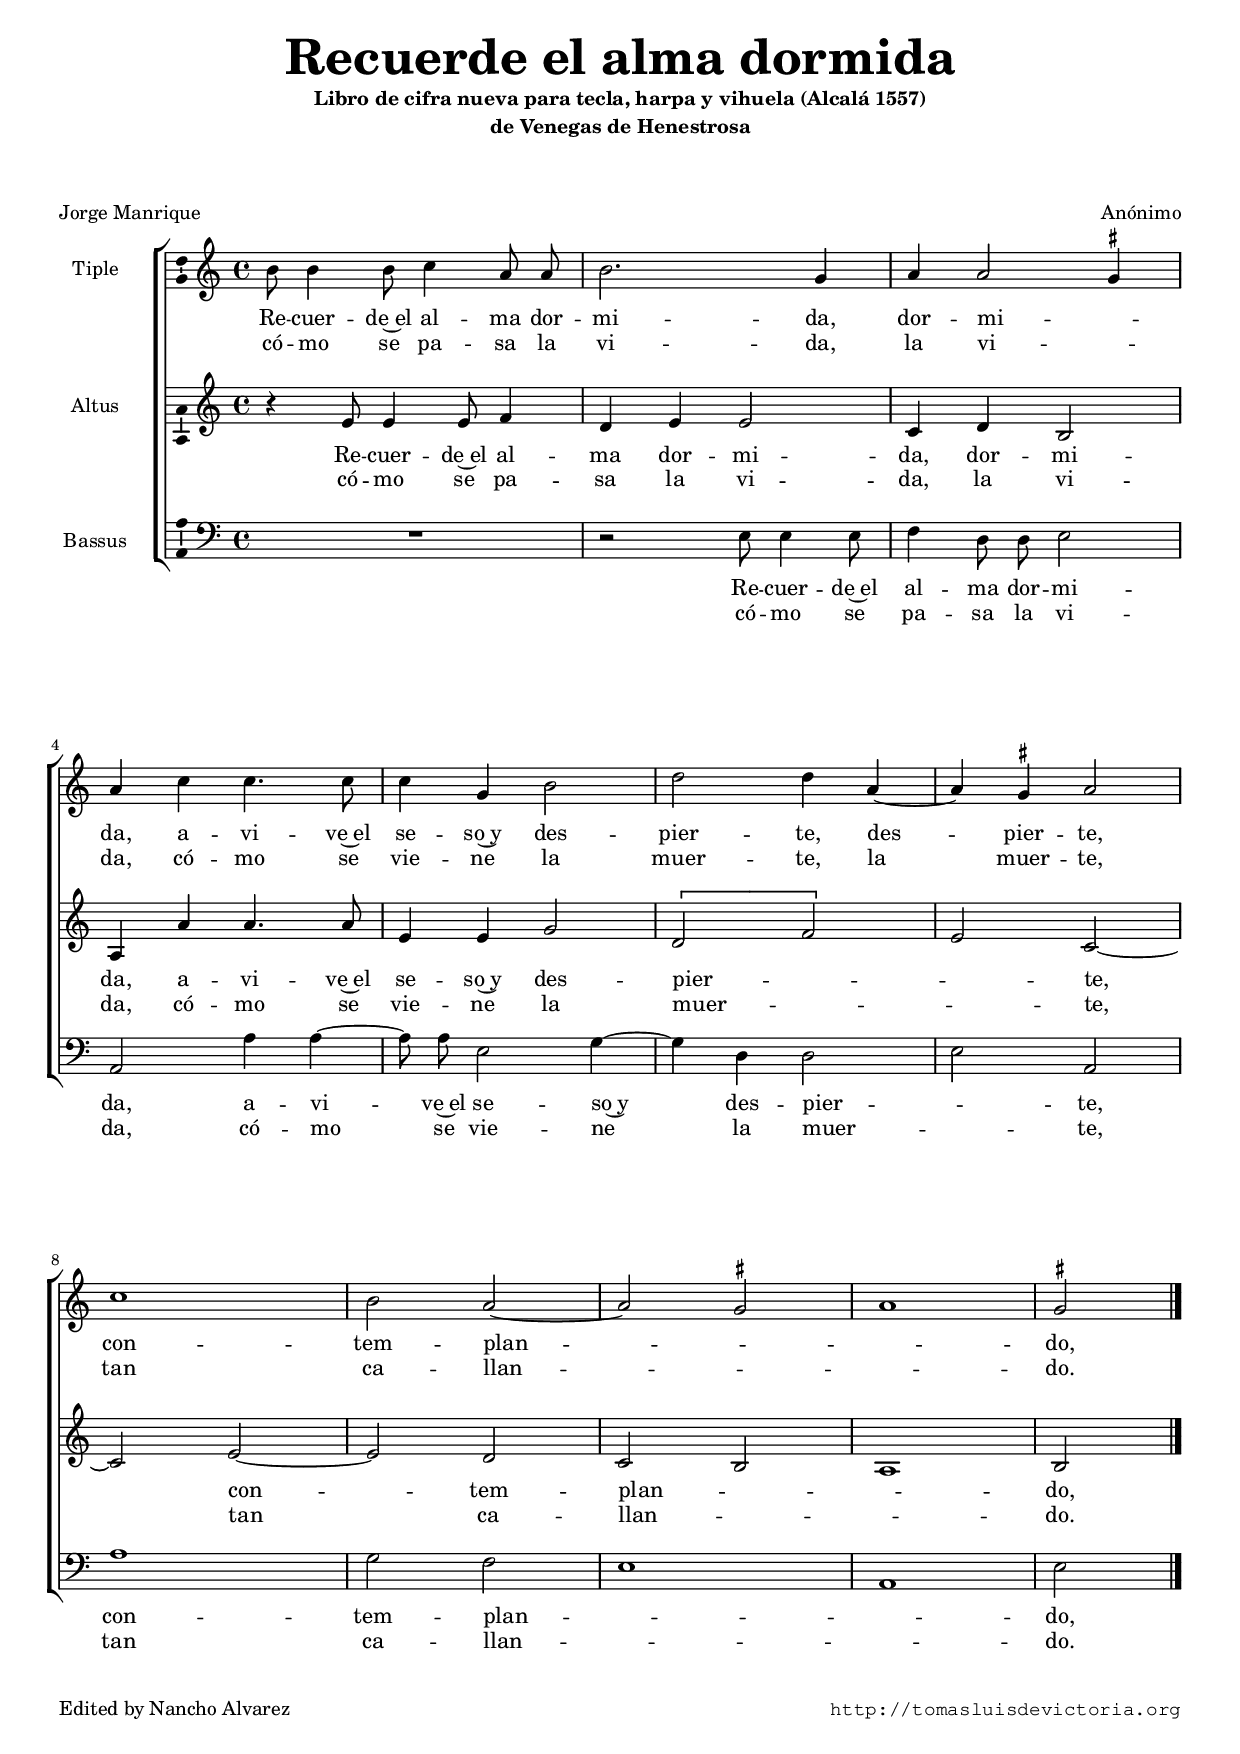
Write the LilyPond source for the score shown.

\version "2.18.0"

#(set-default-paper-size "a4")
#(set-global-staff-size 17.0)
#(ly:set-option 'point-and-click #f)
%mobile -s15.5 -i1.5

ss=\once \set suggestAccidentals = ##t
cresc=\markup{\italic "cresc."}
dim=\markup{\italic "dim."}
rit=\markup{\italic "rit."}
italicas=\override LyricText.font-shape = #'italic
rectas=\override LyricText.font-shape = #'upright


htitle="Recuerde el alma dormida"
hcomposer="Anónimo"

\header {
	title=\markup{\fontsize #4 "Recuerde el alma dormida" }
	composer="Anónimo"
        pdfauthor=\composer
	poet="Jorge Manrique"
	%opus="(-)"
	subtitle=\markup{\smaller \center-column{"Libro de cifra nueva para tecla, harpa y vihuela (Alcalá 1557)" "de Venegas de Henestrosa" " " " "}}
	subsubtitle=" "
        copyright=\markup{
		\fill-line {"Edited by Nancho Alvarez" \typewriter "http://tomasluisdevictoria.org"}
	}
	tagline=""
}

global={\key c \major \time 4/4 \skip 1*11 \skip 2 \bar "|." }


cantus=\relative c''{
	b8 b4 b8 c4 a8 a
	b2. g4
	a4 a2 \ss gis4
	a4 c c4. c8
	c4 g b2
	d2 d4 a ~
	a \ss gis a2
	c1
	b2 a ~
	a \ss gis
	a1
	\ss gis2 % en Querol: la primera vez blanca, la segunda vez redonda
}

altus=\relative c'{
	r4 e8 e4 e8 f4
	d4 e e2
	c4 d b2
	a4 a' a4. a8
	e4 e g2
	\[d2 f\]
	e c ~
	c e ~
	e d
	c b
	a1
	b2
}

bassus=\relative c{
	R1
	r2 e8 e4 e8
	f4 d8 d e2
	a,2 a'4 a ~
	a8 a e2 g4 ~
	g d d2
	e a,
	a'1
	g2 f
	e1
	a,
	e'2
}


textocantus=\lyricmode{
Re -- cuer -- de~el al -- ma dor -- mi -- da,
dor -- mi -- _ da,
a -- vi -- ve~el se -- so~y des -- pier -- te,
des -- pier -- te,
con -- tem -- plan -- _ _ do,
}
textocantusb=\lyricmode{
có -- mo se pa -- sa la vi -- da,
la vi -- _ da,
có -- mo se vie -- ne la muer -- te,
la muer -- te,
tan ca -- llan -- _ _ do.
}

textoaltus=\lyricmode{
Re -- cuer -- de~el al -- ma dor -- mi -- da,
dor -- mi -- da,
a -- vi -- ve~el se -- so~y des -- pier -- _ _ te,
con -- tem -- plan -- _ _ do,
}
textoaltusb=\lyricmode{
có -- mo se pa -- sa la vi -- da,
la vi -- da,
có -- mo se vie -- ne la muer -- _ _ te,
tan ca -- llan -- _ _ do.
}

textobassus=\lyricmode{
Re -- cuer -- de~el al -- ma dor -- mi -- da,
a -- vi -- ve~el se -- so~y des -- pier -- _ te,
con -- tem -- plan -- _ _ do,
}

textobassusb=\lyricmode{
có -- mo se pa -- sa la vi -- da,
có -- mo se vie -- ne la muer -- _ te,
tan ca -- llan -- _ _ do.
}

\score {
\new ChoirStaff<<

	\new Staff <<\global
	\new Voice="v1" {
		\set Staff.instrumentName="Tiple " 
		\clef "treble"
		\cantus }
	\new Lyrics \lyricsto "v1" {\textocantus }
	\new Lyrics \lyricsto "v1" {\textocantusb }
	>>

	
	\new Staff << \global
	\new Voice="v2" {
		\set Staff.instrumentName="Altus "
		\clef "treble" 
		\altus}
	\new Lyrics \lyricsto "v2" {\textoaltus }
	\new Lyrics \lyricsto "v2" {\textoaltusb }
	>>

	

	\new Staff <<\global
	\new Voice="v4" {
		\set Staff.instrumentName="Bassus "
		\clef "bass" 
		\bassus }
	\new Lyrics \lyricsto "v4" {\textobassus }
	\new Lyrics \lyricsto "v4" {\textobassusb }
	>>
	
>>

\layout{ 
	\context {\Lyrics 
		\override VerticalAxisGroup.staff-affinity = #UP
		\override VerticalAxisGroup.nonstaff-relatedstaff-spacing =
			#'((basic-distance . 0) (minimum-distance . 0) (padding . 1))
		\override LyricText.font-size = #1.2
		\override LyricHyphen.minimum-distance = #0.5
	}
	\context {\Score 
		tempoHideNote = ##t
		\override BarNumber.padding = #2 
	}
	\context {\Voice 
		%melismaBusyProperties = #'()
		autoBeaming = ##f
	}
	\context {\Staff 
                %\RemoveEmptyStaves
                %\override VerticalAxisGroup.remove-first = ##t
		\override VerticalAxisGroup.staff-staff-spacing =
			#'((basic-distance . 11) (minimum-distance . 0) (padding . 1))
		\consists Ambitus_engraver 
		\override LigatureBracket.padding = #1
	}
}

%\midi { \mtempo }

}


\paper{
	evenHeaderMarkup=\markup  \fill-line { \fromproperty #'page:page-number-string \htitle \hcomposer }
	oddHeaderMarkup= \markup  \fill-line { \on-the-fly #not-first-page \hcomposer \on-the-fly #not-first-page \htitle \on-the-fly #not-first-page \fromproperty #'page:page-number-string }
	system-count=3
	%page-count = 1
	ragged-last-bottom = ##f
	indent=1.8\cm
	system-system-spacing =
	#'((basic-distance . 20) (minimum-distance . 0) (padding . 5))
	top-system-spacing = % header
	#'((basic-distance . 8) (minimum-distance . 0) (padding . 0))
	last-bottom-spacing = % footer
	#'((basic-distance . 12) (minimum-distance . 0) (padding . 0))

}
